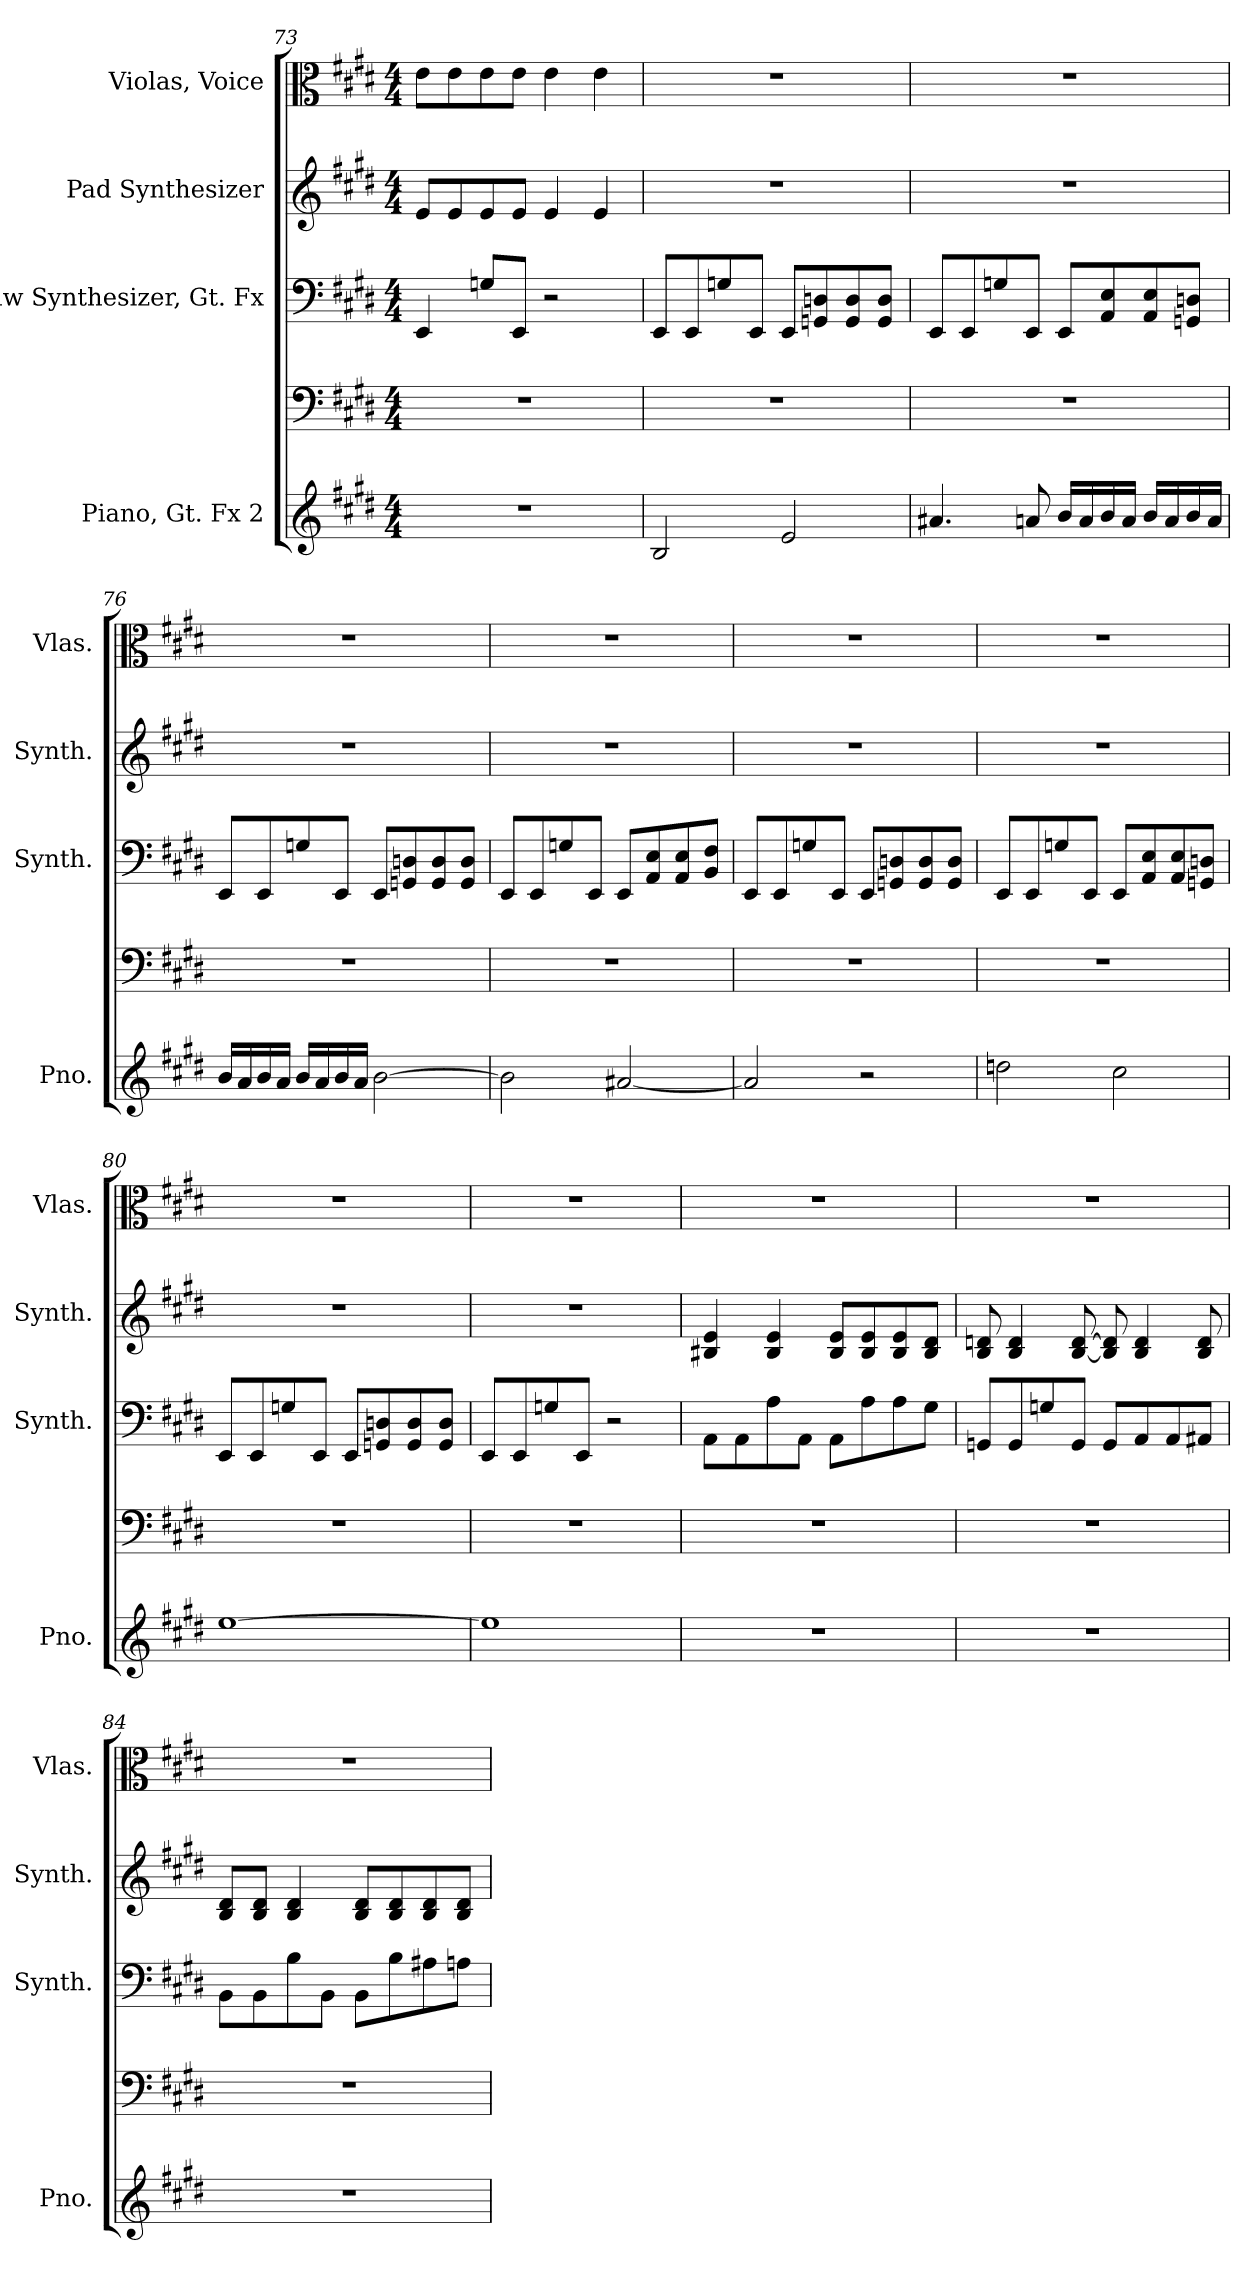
**kern	**kern	**kern	**kern	**kern
*part4	*part4	*part3	*part2	*part1
*staff5	*staff4	*staff3	*staff2	*staff1
*I"Piano, Gt. Fx 2	*	*I"Saw Synthesizer, Gt. Fx	*I"Pad Synthesizer	*I"Violas, Voice
*I'Pno.	*	*I'Synth.	*I'Synth.	*I'Vlas.
*clefG2	*clefF4	*clefF4	*clefG2	*clefC3
*k[f#c#g#d#]	*k[f#c#g#d#]	*k[f#c#g#d#]	*k[f#c#g#d#]	*k[f#c#g#d#]
*M4/4	*M4/4	*M4/4	*M4/4	*M4/4
=73	=73	=73	=73	=73
1r	1r	4EE/	8e/L	8e\L
.	.	.	8e/	8e\
.	.	8Gn/L	8e/	8e\
.	.	8EE/J	8e/J	8e\J
.	.	2r	4e/	4e\
.	.	.	4e/	4e\
!!LO:LB:g=z
=74	=74	=74	=74	=74
2B/	1r	8EE/L	1r	1r
.	.	8EE/	.	.
.	.	8Gn/	.	.
.	.	8EE/J	.	.
2e/	.	8EE/L	.	.
.	.	8GGn/ 8Dn/	.	.
.	.	8GG/ 8D/	.	.
.	.	8GG/ 8D/J	.	.
=75	=75	=75	=75	=75
4.a#X/	1r	8EE/L	1r	1r
.	.	8EE/	.	.
.	.	8Gn/	.	.
8an/	.	8EE/J	.	.
16b/LL	.	8EE/L	.	.
16a/	.	.	.	.
16b/	.	8AA/ 8E/	.	.
16a/JJ	.	.	.	.
16b/LL	.	8AA/ 8E/	.	.
16a/	.	.	.	.
16b/	.	8GGn/ 8Dn/J	.	.
16a/JJ	.	.	.	.
=76	=76	=76	=76	=76
16b/LL	1r	8EE/L	1r	1r
16a/	.	.	.	.
16b/	.	8EE/	.	.
16a/JJ	.	.	.	.
16b/LL	.	8Gn/	.	.
16a/	.	.	.	.
16b/	.	8EE/J	.	.
16a/JJ	.	.	.	.
[2b\	.	8EE/L	.	.
.	.	8GGn/ 8Dn/	.	.
.	.	8GG/ 8D/	.	.
.	.	8GG/ 8D/J	.	.
!!LO:PB:g=z
=77	=77	=77	=77	=77
2b\]	1r	8EE/L	1r	1r
.	.	8EE/	.	.
.	.	8Gn/	.	.
.	.	8EE/J	.	.
[2a#X/	.	8EE/L	.	.
.	.	8AA/ 8E/	.	.
.	.	8AA/ 8E/	.	.
.	.	8BB/ 8F#/J	.	.
=78	=78	=78	=78	=78
2a#/]	1r	8EE/L	1r	1r
.	.	8EE/	.	.
.	.	8Gn/	.	.
.	.	8EE/J	.	.
2r	.	8EE/L	.	.
.	.	8GGn/ 8Dn/	.	.
.	.	8GG/ 8D/	.	.
.	.	8GG/ 8D/J	.	.
=79	=79	=79	=79	=79
2ddn\	1r	8EE/L	1r	1r
.	.	8EE/	.	.
.	.	8Gn/	.	.
.	.	8EE/J	.	.
2cc#\	.	8EE/L	.	.
.	.	8AA/ 8E/	.	.
.	.	8AA/ 8E/	.	.
.	.	8GGn/ 8Dn/J	.	.
!!LO:LB:g=z
=80	=80	=80	=80	=80
[1ee	1r	8EE/L	1r	1r
.	.	8EE/	.	.
.	.	8Gn/	.	.
.	.	8EE/J	.	.
.	.	8EE/L	.	.
.	.	8GGn/ 8Dn/	.	.
.	.	8GG/ 8D/	.	.
.	.	8GG/ 8D/J	.	.
=81	=81	=81	=81	=81
1ee]	1r	8EE/L	1r	1r
.	.	8EE/	.	.
.	.	8Gn/	.	.
.	.	8EE/J	.	.
.	.	2r	.	.
=82	=82	=82	=82	=82
1r	1r	8AA\L	4B#X/ 4e/	1r
.	.	8AA\	.	.
.	.	8A\	4B#/ 4e/	.
.	.	8AA\J	.	.
.	.	8AA\L	8B#/ 8e/L	.
.	.	8A\	8B#/ 8e/	.
.	.	8A\	8B#/ 8e/	.
.	.	8G#\J	8B#/ 8d#/J	.
!!LO:PB:g=z
=83	=83	=83	=83	=83
1r	1r	8GGn/L	8B/ 8dn/	1r
.	.	8GG/	4B/ 4d/	.
.	.	8Gn/	.	.
.	.	8GG/J	[8B/ [8d/	.
.	.	8GG/L	8B/] 8d/]	.
.	.	8AA/	4B/ 4d/	.
.	.	8AA/	.	.
.	.	8AA#X/J	8B/ 8d/	.
=84	=84	=84	=84	=84
1r	1r	8BB\L	8B/ 8d#/L	1r
.	.	8BB\	8B/ 8d#/J	.
.	.	8B\	4B/ 4d#/	.
.	.	8BB\J	.	.
.	.	8BB\L	8B/ 8d#/L	.
.	.	8B\	8B/ 8d#/	.
.	.	8A#X\	8B/ 8d#/	.
.	.	8An\J	8B/ 8d#/J	.
=	=	=	=	=
*-	*-	*-	*-	*-
